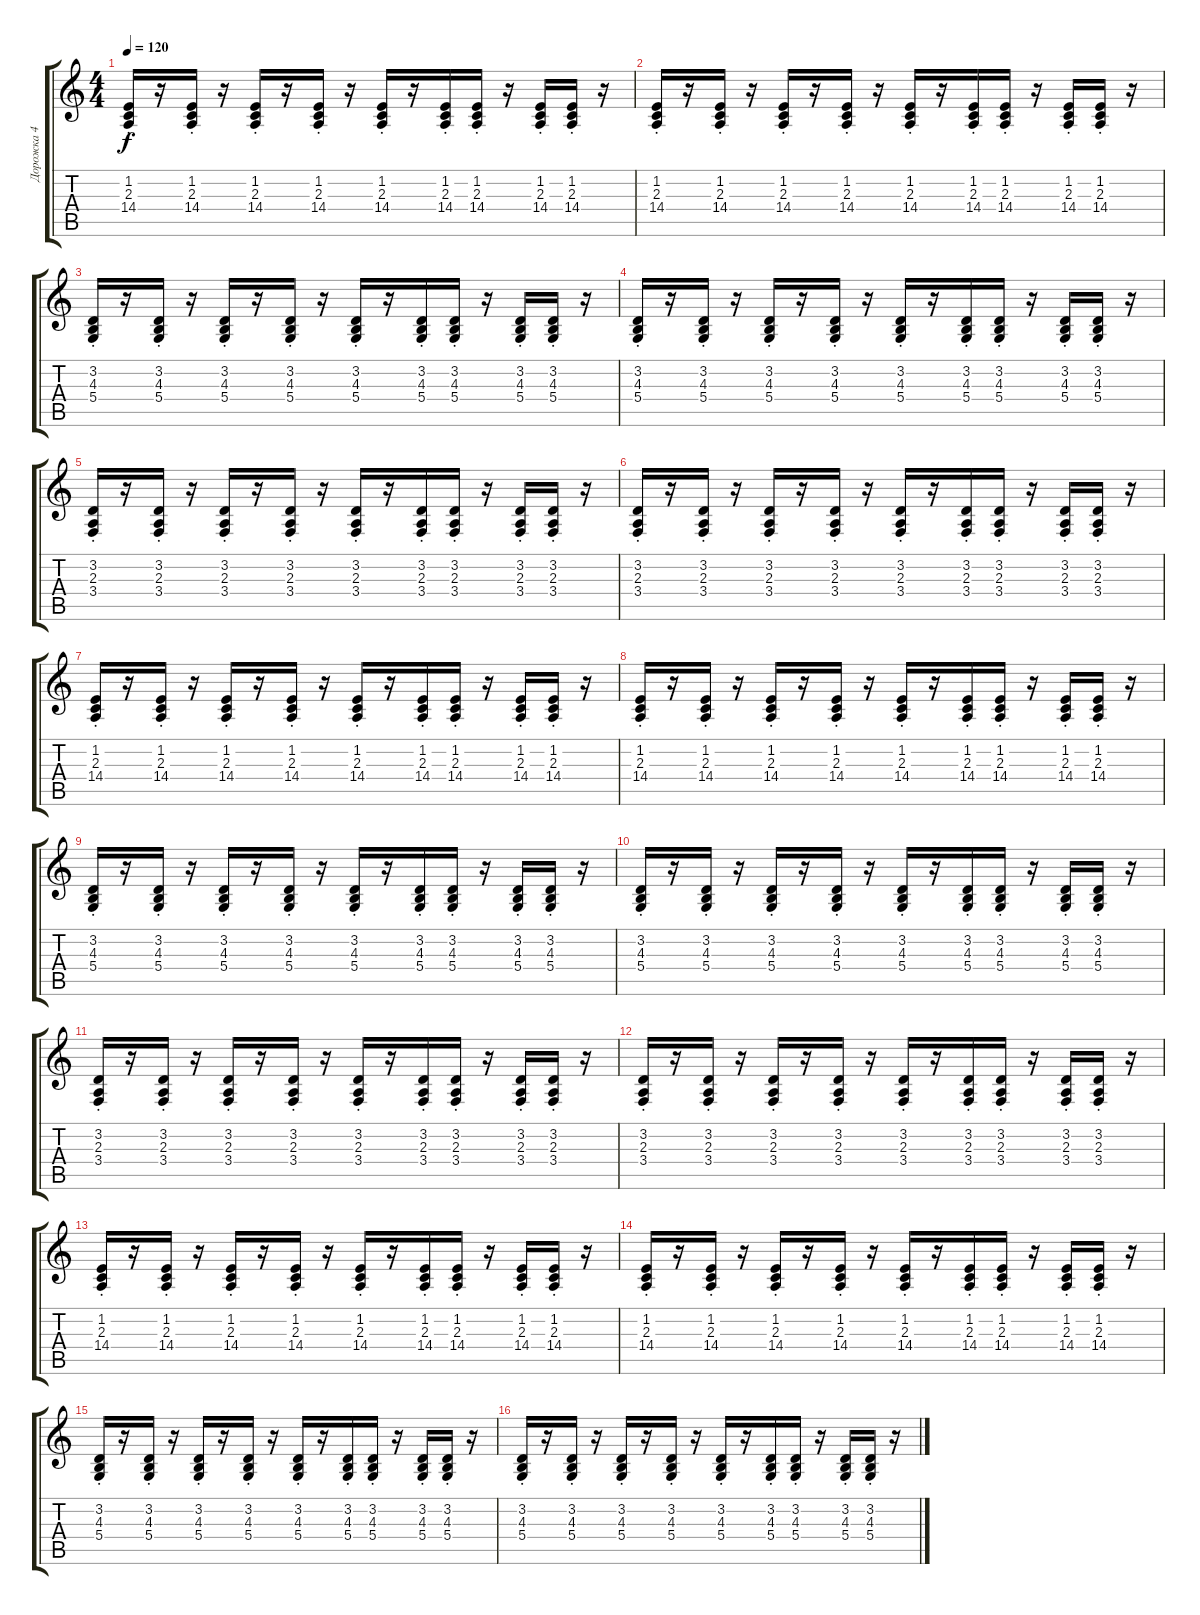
\track ("Дорожка 4" "Дорожка 4") {instrument lead2sawtooth}
\staff {score tabs}
\tuning (E4 B3 G3 D3 A2 E2) {hide}
\ts (4 4)
\tempo 120
\clef g2
\ks c
(1.2{st} 2.3{st} 14.4{st}).16{dy f} r.16 (1.2{st} 2.3{st} 14.4{st}).16 r.16 (1.2{st} 2.3{st} 14.4{st}).16 r.16 (1.2{st} 2.3{st} 14.4{st}).16 r.16 (1.2{st} 2.3{st} 14.4{st}).16 r.16 (1.2{st} 2.3{st} 14.4{st}).16 (1.2{st} 2.3{st} 14.4{st}).16 r.16 (1.2{st} 2.3{st} 14.4{st}).16 (1.2{st} 2.3{st} 14.4{st}).16 r.16 |
(1.2{st} 2.3{st} 14.4{st}).16 r.16 (1.2{st} 2.3{st} 14.4{st}).16 r.16 (1.2{st} 2.3{st} 14.4{st}).16 r.16 (1.2{st} 2.3{st} 14.4{st}).16 r.16 (1.2{st} 2.3{st} 14.4{st}).16 r.16 (1.2{st} 2.3{st} 14.4{st}).16 (1.2{st} 2.3{st} 14.4{st}).16 r.16 (1.2{st} 2.3{st} 14.4{st}).16 (1.2{st} 2.3{st} 14.4{st}).16 r.16 |
(3.2{st} 4.3{st} 5.4{st}).16 r.16 (3.2{st} 4.3{st} 5.4{st}).16 r.16 (3.2{st} 4.3{st} 5.4{st}).16 r.16 (3.2{st} 4.3{st} 5.4{st}).16 r.16 (3.2{st} 4.3{st} 5.4{st}).16 r.16 (3.2{st} 4.3{st} 5.4{st}).16 (3.2{st} 4.3{st} 5.4{st}).16 r.16 (3.2{st} 4.3{st} 5.4{st}).16 (3.2{st} 4.3{st} 5.4{st}).16 r.16 |
(3.2{st} 4.3{st} 5.4{st}).16 r.16 (3.2{st} 4.3{st} 5.4{st}).16 r.16 (3.2{st} 4.3{st} 5.4{st}).16 r.16 (3.2{st} 4.3{st} 5.4{st}).16 r.16 (3.2{st} 4.3{st} 5.4{st}).16 r.16 (3.2{st} 4.3{st} 5.4{st}).16 (3.2{st} 4.3{st} 5.4{st}).16 r.16 (3.2{st} 4.3{st} 5.4{st}).16 (3.2{st} 4.3{st} 5.4{st}).16 r.16 |
(3.2{st} 2.3{st} 3.4{st}).16 r.16 (3.2{st} 2.3{st} 3.4{st}).16 r.16 (3.2{st} 2.3{st} 3.4{st}).16 r.16 (3.2{st} 2.3{st} 3.4{st}).16 r.16 (3.2{st} 2.3{st} 3.4{st}).16 r.16 (3.2{st} 2.3{st} 3.4{st}).16 (3.2{st} 2.3{st} 3.4{st}).16 r.16 (3.2{st} 2.3{st} 3.4{st}).16 (3.2{st} 2.3{st} 3.4{st}).16 r.16 |
(3.2{st} 2.3{st} 3.4{st}).16 r.16 (3.2{st} 2.3{st} 3.4{st}).16 r.16 (3.2{st} 2.3{st} 3.4{st}).16 r.16 (3.2{st} 2.3{st} 3.4{st}).16 r.16 (3.2{st} 2.3{st} 3.4{st}).16 r.16 (3.2{st} 2.3{st} 3.4{st}).16 (3.2{st} 2.3{st} 3.4{st}).16 r.16 (3.2{st} 2.3{st} 3.4{st}).16 (3.2{st} 2.3{st} 3.4{st}).16 r.16 |
(1.2{st} 2.3{st} 14.4{st}).16 r.16 (1.2{st} 2.3{st} 14.4{st}).16 r.16 (1.2{st} 2.3{st} 14.4{st}).16 r.16 (1.2{st} 2.3{st} 14.4{st}).16 r.16 (1.2{st} 2.3{st} 14.4{st}).16 r.16 (1.2{st} 2.3{st} 14.4{st}).16 (1.2{st} 2.3{st} 14.4{st}).16 r.16 (1.2{st} 2.3{st} 14.4{st}).16 (1.2{st} 2.3{st} 14.4{st}).16 r.16 |
(1.2{st} 2.3{st} 14.4{st}).16 r.16 (1.2{st} 2.3{st} 14.4{st}).16 r.16 (1.2{st} 2.3{st} 14.4{st}).16 r.16 (1.2{st} 2.3{st} 14.4{st}).16 r.16 (1.2{st} 2.3{st} 14.4{st}).16 r.16 (1.2{st} 2.3{st} 14.4{st}).16 (1.2{st} 2.3{st} 14.4{st}).16 r.16 (1.2{st} 2.3{st} 14.4{st}).16 (1.2{st} 2.3{st} 14.4{st}).16 r.16 |
(3.2{st} 4.3{st} 5.4{st}).16 r.16 (3.2{st} 4.3{st} 5.4{st}).16 r.16 (3.2{st} 4.3{st} 5.4{st}).16 r.16 (3.2{st} 4.3{st} 5.4{st}).16 r.16 (3.2{st} 4.3{st} 5.4{st}).16 r.16 (3.2{st} 4.3{st} 5.4{st}).16 (3.2{st} 4.3{st} 5.4{st}).16 r.16 (3.2{st} 4.3{st} 5.4{st}).16 (3.2{st} 4.3{st} 5.4{st}).16 r.16 |
(3.2{st} 4.3{st} 5.4{st}).16 r.16 (3.2{st} 4.3{st} 5.4{st}).16 r.16 (3.2{st} 4.3{st} 5.4{st}).16 r.16 (3.2{st} 4.3{st} 5.4{st}).16 r.16 (3.2{st} 4.3{st} 5.4{st}).16 r.16 (3.2{st} 4.3{st} 5.4{st}).16 (3.2{st} 4.3{st} 5.4{st}).16 r.16 (3.2{st} 4.3{st} 5.4{st}).16 (3.2{st} 4.3{st} 5.4{st}).16 r.16 |
(3.2{st} 2.3{st} 3.4{st}).16 r.16 (3.2{st} 2.3{st} 3.4{st}).16 r.16 (3.2{st} 2.3{st} 3.4{st}).16 r.16 (3.2{st} 2.3{st} 3.4{st}).16 r.16 (3.2{st} 2.3{st} 3.4{st}).16 r.16 (3.2{st} 2.3{st} 3.4{st}).16 (3.2{st} 2.3{st} 3.4{st}).16 r.16 (3.2{st} 2.3{st} 3.4{st}).16 (3.2{st} 2.3{st} 3.4{st}).16 r.16 |
(3.2{st} 2.3{st} 3.4{st}).16 r.16 (3.2{st} 2.3{st} 3.4{st}).16 r.16 (3.2{st} 2.3{st} 3.4{st}).16 r.16 (3.2{st} 2.3{st} 3.4{st}).16 r.16 (3.2{st} 2.3{st} 3.4{st}).16 r.16 (3.2{st} 2.3{st} 3.4{st}).16 (3.2{st} 2.3{st} 3.4{st}).16 r.16 (3.2{st} 2.3{st} 3.4{st}).16 (3.2{st} 2.3{st} 3.4{st}).16 r.16 |
(1.2{st} 2.3{st} 14.4{st}).16 r.16 (1.2{st} 2.3{st} 14.4{st}).16 r.16 (1.2{st} 2.3{st} 14.4{st}).16 r.16 (1.2{st} 2.3{st} 14.4{st}).16 r.16 (1.2{st} 2.3{st} 14.4{st}).16 r.16 (1.2{st} 2.3{st} 14.4{st}).16 (1.2{st} 2.3{st} 14.4{st}).16 r.16 (1.2{st} 2.3{st} 14.4{st}).16 (1.2{st} 2.3{st} 14.4{st}).16 r.16 |
(1.2{st} 2.3{st} 14.4{st}).16 r.16 (1.2{st} 2.3{st} 14.4{st}).16 r.16 (1.2{st} 2.3{st} 14.4{st}).16 r.16 (1.2{st} 2.3{st} 14.4{st}).16 r.16 (1.2{st} 2.3{st} 14.4{st}).16 r.16 (1.2{st} 2.3{st} 14.4{st}).16 (1.2{st} 2.3{st} 14.4{st}).16 r.16 (1.2{st} 2.3{st} 14.4{st}).16 (1.2{st} 2.3{st} 14.4{st}).16 r.16 |
(3.2{st} 4.3{st} 5.4{st}).16 r.16 (3.2{st} 4.3{st} 5.4{st}).16 r.16 (3.2{st} 4.3{st} 5.4{st}).16 r.16 (3.2{st} 4.3{st} 5.4{st}).16 r.16 (3.2{st} 4.3{st} 5.4{st}).16 r.16 (3.2{st} 4.3{st} 5.4{st}).16 (3.2{st} 4.3{st} 5.4{st}).16 r.16 (3.2{st} 4.3{st} 5.4{st}).16 (3.2{st} 4.3{st} 5.4{st}).16 r.16 |
(3.2{st} 4.3{st} 5.4{st}).16 r.16 (3.2{st} 4.3{st} 5.4{st}).16 r.16 (3.2{st} 4.3{st} 5.4{st}).16 r.16 (3.2{st} 4.3{st} 5.4{st}).16 r.16 (3.2{st} 4.3{st} 5.4{st}).16 r.16 (3.2{st} 4.3{st} 5.4{st}).16 (3.2{st} 4.3{st} 5.4{st}).16 r.16 (3.2{st} 4.3{st} 5.4{st}).16 (3.2{st} 4.3{st} 5.4{st}).16 r.16
